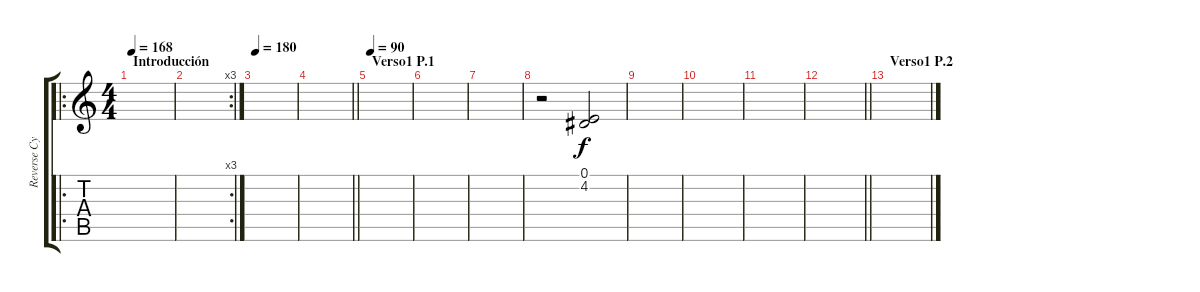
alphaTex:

\track ("Reverse Cymbal" "Reverse Cy") {instrument reversecymbal}
\staff {score tabs}
\tuning (E4 B3 G3 D3 A2 E2) {hide}
\ro
\ts (4 4)
\section ("" "Introducción")
\tempo 168
\tempo 180
\tempo 168
\clef g2
\ks c
|
\rc 3
|
\tempo 180
|
\barLineRight lightlight
|
\section ("" "Verso1 P.1")
\tempo 90
|
|
|
r.2 (0.1 4.2).2 |
|
|
|
\barLineRight lightlight
|
\section ("" "Verso1 P.2")
